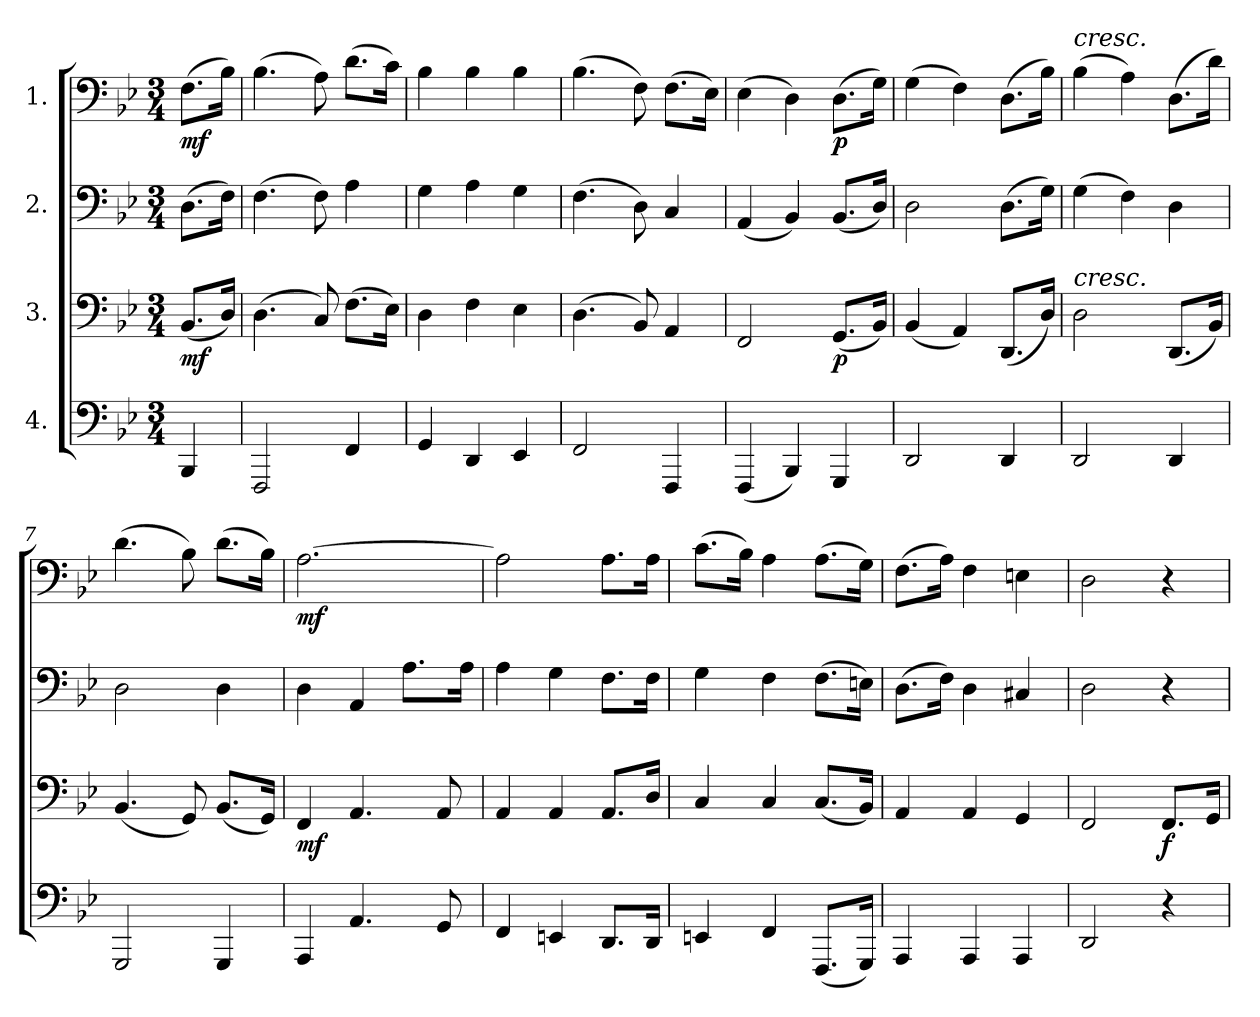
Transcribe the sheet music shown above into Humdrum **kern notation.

**kern	**kern	**dynam	**kern	**kern	**dynam
*part4	*part3	*part3	*part2	*part1	*part1
*staff4	*staff3	*staff3	*staff2	*staff1	*staff1
*I"4.	*I"3.	*	*I"2.	*I"1.	*
*clefF4	*clefF4	*	*clefF4	*clefF4	*
*ITrd-7c-12	*ITrd-7c-12	*	*ITrd-7c-12	*ITrd-7c-12	*
*k[b-e-]	*k[b-e-]	*	*k[b-e-]	*k[b-e-]	*
*B-:	*B-:	*	*B-:	*B-:	*
*M3/4	*M3/4	*	*M3/4	*M3/4	*
*MM88	*MM88	*	*MM88	*MM88	*
=	=	=	=	=	=
!	!	!LO:DY:b	!	!	!LO:DY:b
4BB-/	(<8.B-/L	mf	(>8.d\L	(>8.f\L	mf
.	16d/Jk)	.	16f\Jk)	16b-\Jk)	.
=1	=1	=1	=1	=1	=1
2FF/	(>4.d\	.	(>4.f\	(>4.b-\	.
.	8c/)	.	8f\)	8a\)	.
4F/	(>8.f\L	.	4a\	(>8.dd\L	.
.	16e-\Jk)	.	.	16cc\Jk)	.
=2	=2	=2	=2	=2	=2
4G/	4d\	.	4g\	4b-\	.
4D/	4f\	.	4a\	4b-\	.
4E-/	4e-\	.	4g\	4b-\	.
=3	=3	=3	=3	=3	=3
2F/	(>4.d\	.	(>4.f\	(>4.b-\	.
.	8B-/)	.	8d\)	8f\)	.
4FF/	4A/	.	4c/	(>8.f\L	.
.	.	.	.	16e-\Jk)	.
=4	=4	=4	=4	=4	=4
(<4FF/	2F/	.	(<4A/	(>4e-\	.
4BB-/)	.	.	4B-/)	4d\)	.
!	!	!LO:DY:b	!	!	!LO:DY:b
4GG/	(<8.G/L	p	(<8.B-/L	(>8.d\L	p
.	16B-/Jk)	.	16d/Jk)	16g\Jk)	.
=5	=5	=5	=5	=5	=5
2D/	(<4B-/	.	2d\	(>4g\	.
.	4A/)	.	.	4f\)	.
4D/	(<8.D/L	.	(>8.d\L	(>8.d\L	.
.	16d/Jk)	.	16g\Jk)	16b-\Jk)	.
=6	=6	=6	=6	=6	=6
!	!	!	!	!LO:TX:a:i:t=cresc.	!
!	!LO:TX:a:i:t=cresc.	!	!	!	!
2D/	2d\	.	(>4g\	(>4b-\	.
.	.	.	4f\)	4a\)	.
4D/	(<8.D/L	.	4d\	(>8.d\L	.
.	16B-/Jk)	.	.	16dd\Jk)	.
=7	=7	=7	=7	=7	=7
2GG/	(<4.B-/	.	2d\	(>4.dd\	.
.	8G/)	.	.	8b-\)	.
4GG/	(<8.B-/L	.	4d\	(>8.dd\L	.
.	16G/Jk)	.	.	16b-\Jk)	.
!!LO:LB:g=z
=8	=8	=8	=8	=8	=8
!	!	!LO:DY:b	!	!	!LO:DY:b
4AA/	4F/	mf	4d\	[2.a\	mf
4.A/	4.A/	.	4A/	.	.
.	.	.	8.a\L	.	.
8G/	8A/	.	.	.	.
.	.	.	16a\Jk	.	.
=9	=9	=9	=9	=9	=9
4F/	4A/	.	4a\	2a\]	.
4En/	4A/	.	4g\	.	.
8.D/L	8.A/L	.	8.f\L	8.a\L	.
16D/Jk	16d/Jk	.	16f\Jk	16a\Jk	.
=10	=10	=10	=10	=10	=10
4En/	4c/	.	4g\	(>8.cc\L	.
.	.	.	.	16b-\Jk)	.
4F/	4c/	.	4f\	4a\	.
(<8.FF/L	(<8.c/L	.	(>8.f\L	(>8.a\L	.
16GG/Jk)	16B-/Jk)	.	16en\Jk)	16g\Jk)	.
=11	=11	=11	=11	=11	=11
4AA/	4A/	.	(>8.d\L	(>8.f\L	.
.	.	.	16f\Jk)	16a\Jk)	.
4AA/	4A/	.	4d\	4f\	.
4AA/	4G/	.	4c#X/	4en\	.
=12	=12	=12	=12	=12	=12
2D/	2F/	.	2d\	2d\	.
!	!	!LO:DY:b	!	!	!
4r	8.F/L	f	4r	4r	.
.	16G/Jk	.	.	.	.
=	=	=	=	=	=
*-	*-	*-	*-	*-	*-
